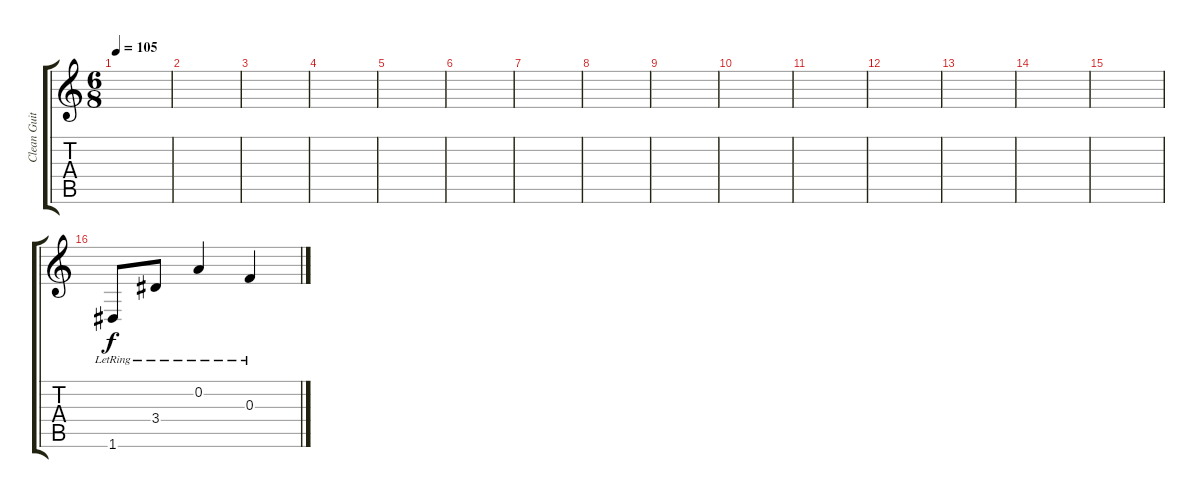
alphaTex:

\track ("Clean Guitar" "Clean Guit") {instrument electricguitarclean}
\staff {score tabs}
\tuning (D4 A3 F3 C3 G2 D2) {hide}
\ts (6 8)
\tempo 105
\clef g2
\ks c
|
|
|
|
|
|
|
|
|
|
|
|
|
|
|
1.6{lr}.8{volume 13} 3.4{lr}.8 0.2{lr}.4 0.3{lr}.4
